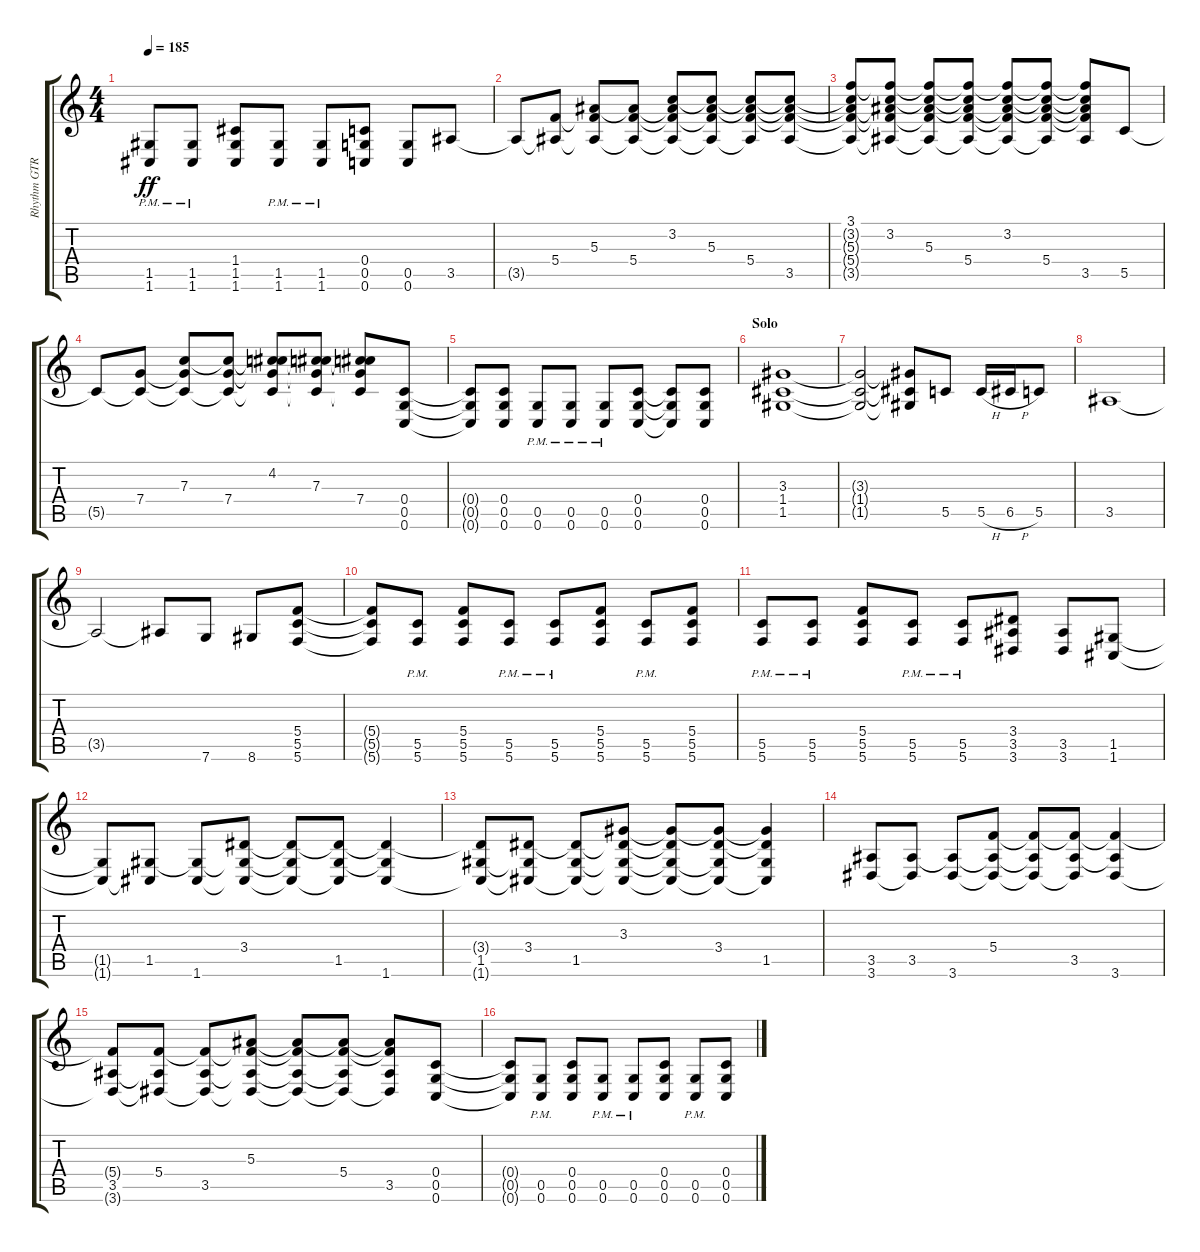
\track ("Rhythm GTR 1" "Rhythm GTR") {instrument overdrivenguitar}
\staff {score tabs}
\tuning (D4 A3 F3 C3 G2 C2) {hide}
\ts (4 4)
\tempo 185
\clef g2
\ks aminor
(1.5{pm} 1.6{pm}).8{dy ff} (1.5{pm} 1.6{pm}).8 (1.4 1.5 1.6).8 (1.5{pm} 1.6{pm}).8 (1.5{pm} 1.6{pm}).8 (0.4 0.5 0.6).8 (0.5 0.6).8 3.5.8 |
3.5{t}.8 (5.4 3.5{t}).8 (5.3 5.4{t} 3.5{t}).8 (5.3{t} 5.4 3.5{t}).8 (3.2 5.3{t} 5.4{t} 3.5{t}).8 (3.2{t} 5.3 5.4{t} 3.5{t}).8 (3.2{t} 5.3{t} 5.4 3.5{t}).8 (3.2{t} 5.3{t} 5.4{t} 3.5).8 |
(3.1 3.2{t} 5.3{t} 5.4{t} 3.5{t}).8 (3.1{t} 3.2 5.3{t} 5.4{t} 3.5{t}).8 (3.1{t} 3.2{t} 5.3 5.4{t} 3.5{t}).8 (3.1{t} 3.2{t} 5.3{t} 5.4 3.5{t}).8 (3.1{t} 3.2 5.3{t} 5.4{t} 3.5{t}).8 (3.1{t} 3.2{t} 5.3{t} 5.4 3.5{t}).8 (3.1{t} 3.2{t} 5.3{t} 5.4{t} 3.5).8 5.5.8 |
5.5{t}.8 (7.4 5.5{t}).8 (7.3 7.4{t} 5.5{t}).8 (7.3{t} 7.4 5.5{t}).8 (4.2 7.3{t} 7.4{t} 5.5{t}).8 (4.2{t} 7.3 7.4{t} 5.5{t}).8 (4.2{t} 7.3{t} 7.4 5.5{t}).8 (0.4 0.5 0.6).8 |
(0.4{t} 0.5{t} 0.6{t}).8 (0.4 0.5 0.6).8 (0.5{pm} 0.6{pm}).8 (0.5{pm} 0.6{pm}).8 (0.5{pm} 0.6{pm}).8 (0.4 0.5 0.6).8 (0.4{t} 0.5{t} 0.6{t}).8 (0.4 0.5 0.6).8 |
\section ("" "Solo")
(3.3 1.4 1.5).1 |
(3.3{t} 1.4{t} 1.5{t}).2 (3.3{t} 1.4{t} 1.5{t}).8 5.5.8 5.5{h}.16 6.5{h}.16 5.5.8 |
3.5.1 |
3.5{t}.2 3.5{t}.8 7.6.8 8.6.8 (5.4 5.5 5.6).8 |
(5.4{t} 5.5{t} 5.6{t}).8 (5.5{pm} 5.6{pm}).8 (5.4 5.5 5.6).8 (5.5{pm} 5.6{pm}).8 (5.5{pm} 5.6{pm}).8 (5.4 5.5 5.6).8 (5.5{pm} 5.6{pm}).8 (5.4 5.5 5.6).8 |
(5.5{pm} 5.6{pm}).8 (5.5{pm} 5.6{pm}).8 (5.4 5.5 5.6).8 (5.5{pm} 5.6{pm}).8 (5.5{pm} 5.6{pm}).8 (3.4 3.5 3.6).8 (3.5 3.6).8 (1.5 1.6).8 |
(1.5{t} 1.6{t}).8 (1.5 1.6{t}).8 (1.5{t} 1.6).8 (3.4 1.5{t} 1.6{t}).8 (3.4{t} 1.5{t} 1.6{t}).8 (3.4{t} 1.5 1.6{t}).8 (3.4{t} 1.5{t} 1.6).4 |
(3.4{t} 1.5 1.6{t}).8 (3.4 1.5{t} 1.6{t}).8 (3.4{t} 1.5 1.6{t}).8 (3.3 3.4{t} 1.5{t} 1.6{t}).8 (3.3{t} 3.4{t} 1.5{t} 1.6{t}).8 (3.3{t} 3.4 1.5{t} 1.6{t}).8 (3.3{t} 3.4{t} 1.5 1.6{t}).4 |
(3.5 3.6).8 (3.5 3.6{t}).8 (3.5{t} 3.6).8 (5.4 3.5{t} 3.6{t}).8 (5.4{t} 3.5{t} 3.6{t}).8 (5.4{t} 3.5 3.6{t}).8 (5.4{t} 3.5{t} 3.6).4 |
(5.4{t} 3.5 3.6{t}).8 (5.4 3.5{t} 3.6{t}).8 (5.4{t} 3.5 3.6{t}).8 (5.3 5.4{t} 3.5{t} 3.6{t}).8 (5.3{t} 5.4{t} 3.5{t} 3.6{t}).8 (5.3{t} 5.4 3.5{t} 3.6{t}).8 (5.3{t} 5.4{t} 3.5 3.6{t}).8 (0.4 0.5 0.6).8 |
(0.4{t} 0.5{t} 0.6{t}).8 (0.5{pm} 0.6{pm}).8 (0.4 0.5 0.6).8 (0.5{pm} 0.6{pm}).8 (0.5{pm} 0.6{pm}).8 (0.4 0.5 0.6).8 (0.5{pm} 0.6{pm}).8 (0.4 0.5 0.6).8
